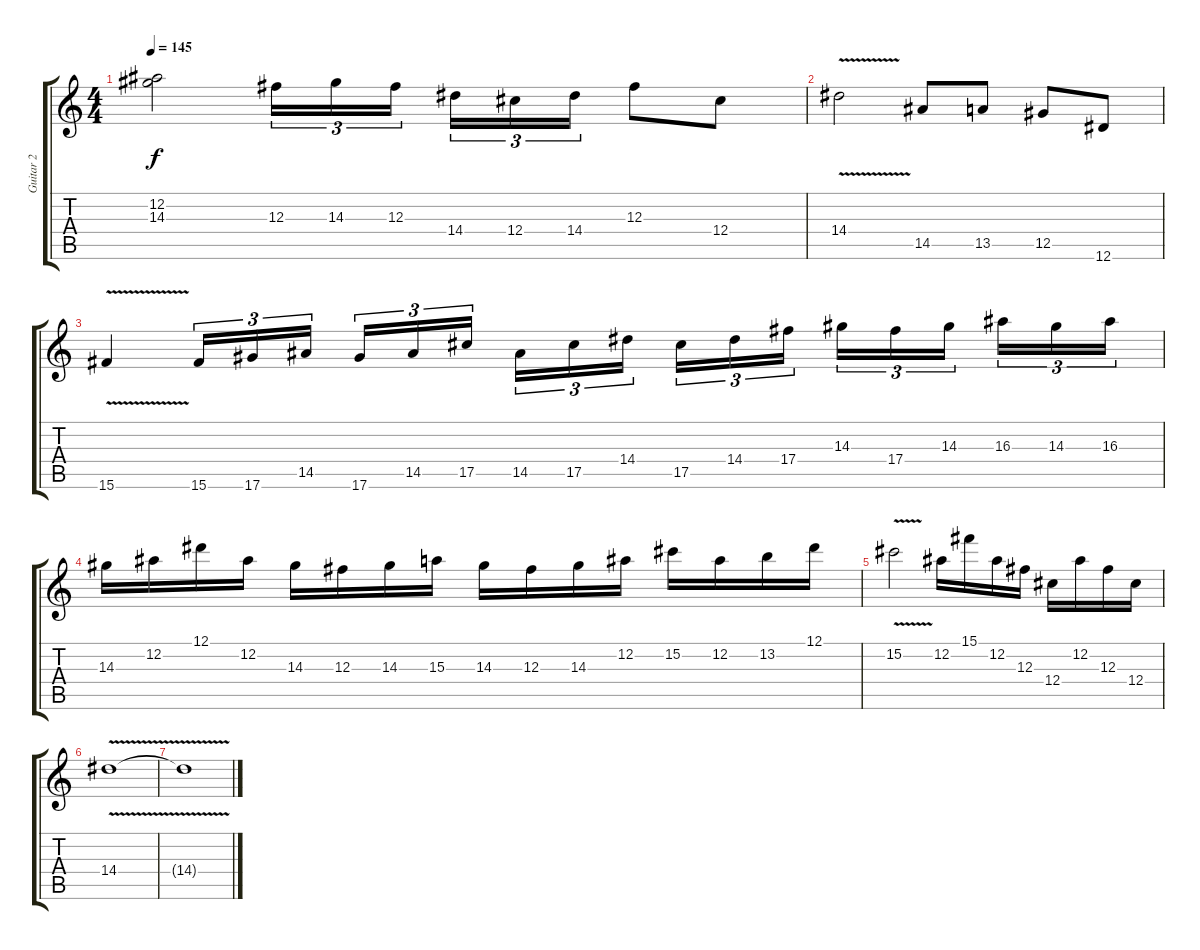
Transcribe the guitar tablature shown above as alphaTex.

\track ("Guitar 2" "Guitar 2") {instrument distortionguitar}
\staff {score tabs}
\tuning (Eb4 Bb3 Gb3 Db3 Ab2 Eb2) {hide}
\ts (4 4)
\tempo 145
\clef g2
\ks c
(12.2{t} 14.3{t}).2{dy f} 12.3.16{tu (3 2)} 14.3.16{tu (3 2)} 12.3.16{tu (3 2)} 14.4.16{tu (3 2)} 12.4.16{tu (3 2)} 14.4.16{tu (3 2)} 12.3.8 12.4.8 |
14.4{v}.2 14.5.8 13.5.8 12.5.8 12.6.8 |
15.6{v}.4 15.6.16{tu (3 2)} 17.6.16{tu (3 2)} 14.5.16{tu (3 2)} 17.6.16{tu (3 2)} 14.5.16{tu (3 2)} 17.5.16{tu (3 2)} 14.5.16{tu (3 2)} 17.5.16{tu (3 2)} 14.4.16{tu (3 2)} 17.5.16{tu (3 2)} 14.4.16{tu (3 2)} 17.4.16{tu (3 2)} 14.3.16{tu (3 2)} 17.4.16{tu (3 2)} 14.3.16{tu (3 2)} 16.3.16{tu (3 2)} 14.3.16{tu (3 2)} 16.3.16{tu (3 2)} |
14.3.16 12.2.16 12.1.16 12.2.16 14.3.16 12.3.16 14.3.16 15.3.16 14.3.16 12.3.16 14.3.16 12.2.16 15.2.16 12.2.16 13.2.16 12.1.16 |
15.2{v}.2 12.2.16 15.1.16 12.2.16 12.3.16 12.4.16 12.2.16 12.3.16 12.4.16 |
14.4{v}.1 |
14.4{t}.1
